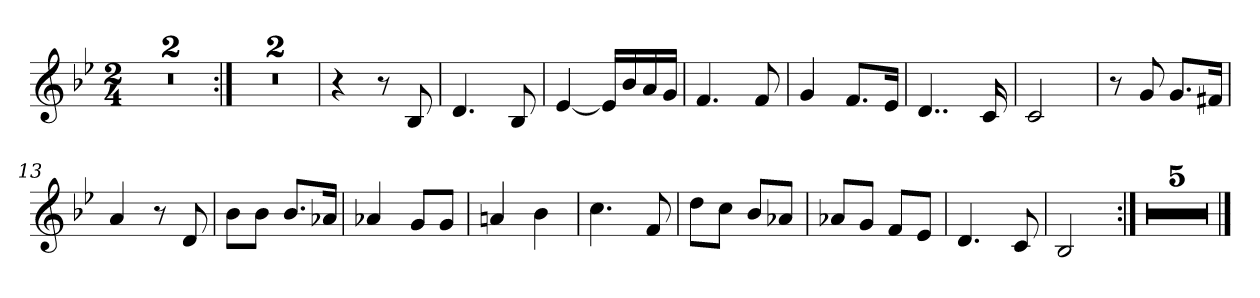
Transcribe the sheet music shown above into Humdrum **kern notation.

**kern
*part1
*staff1
*clefG2
*k[b-e-]
*M2/4
=1
2r
=2
2r
=3:|!
2r
=4
2r
=5
4r
8r
8B-/
=6
4.d/
8B-/
=7
[4e-/
16e-/LL]
16b-/
16a/
16g/JJ
=8
4.f/
8f/
=9
4g/
8.f/L
16e-/Jk
=10
4..d/
16c/
=11
2c/
=12
8r
8g/
8.g/L
16f#X/Jk
=13
4a/
8r
8d/
!!LO:LB:g=z
=14
8b-\L
8b-\J
8.b-/L
16a-X/Jk
=15
4a-X/
8g/L
8g/J
=16
4an/
4b-\
=17
4.cc\
8f/
=18
8dd\L
8cc\J
8b-/L
8a-X/J
=19
8a-X/L
8g/J
8f/L
8e-/J
=20
4.d/
8c/
=21
2B-/
=22:|!
2r
=23
2r
=24
2r
=25
2r
=26
2r
==
*-
